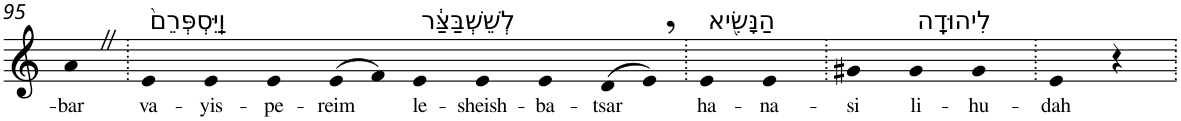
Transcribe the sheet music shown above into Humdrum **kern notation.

**kern	**text
*part1	*part1
*staff1	*staff1
*I"Piano	*
*I'Pno	*
!!LO:PB:g=z
*clefG2	*
*k[]	*
=95	=95
!	!LO:LY:b
4aZ	-bar
=96.	=96.
!LO:TX:a:t=וַֽיִּסְפְּרֵם֙	!
!	!LO:LY:b
4e	va-
!	!LO:LY:b
4e	-yis-
!	!LO:LY:b
4e	-pe-
!	!LO:LY:b
(>8e	-reim
8f)	.
!LO:TX:a:t=לְשֵׁשְׁבַּצַּ֔ר	!
!	!LO:LY:b
4e	le-
!	!LO:LY:b
4e	-sheish-
!	!LO:LY:b
4e	-ba-
!	!LO:LY:b
(>8d	-tsar
8e,)	.
=97.	=97.
!LO:TX:a:t=הַנָּשִׂ֖יא	!
!	!LO:LY:b
4e	ha-
!	!LO:LY:b
4e	-na-
=98.	=98.
!	!LO:LY:b
4g#X	-si
!LO:TX:a:t=לִיהוּדָֽה	!
!	!LO:LY:b
4g#	li-
!	!LO:LY:b
4g#	-hu-
=99.	=99.
!	!LO:LY:b
4e	-dah
4r	.
=.	=.
*-	*-
